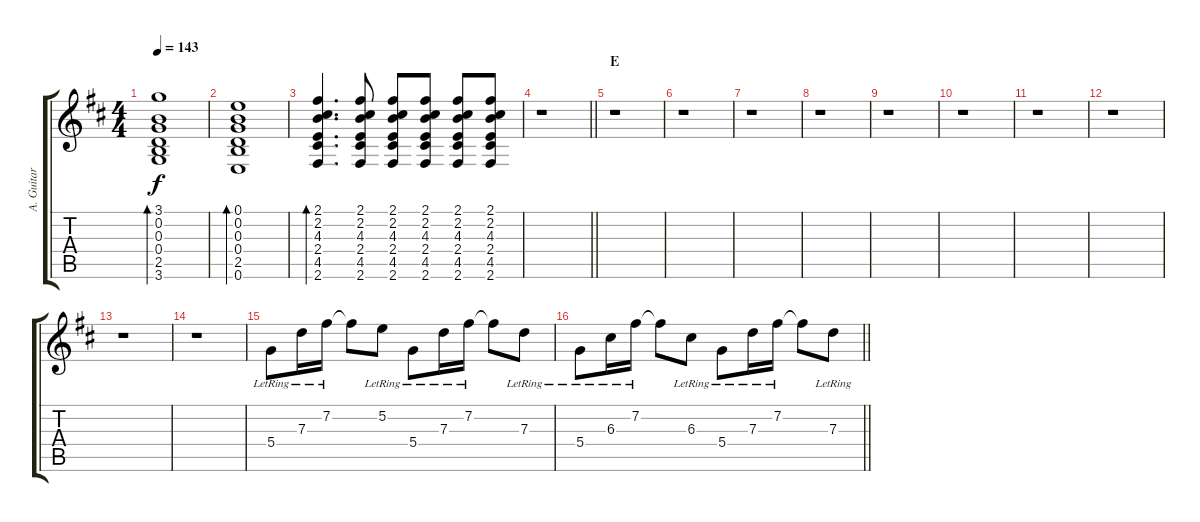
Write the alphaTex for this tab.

\track ("A. Guitar" "A. Guitar") {instrument acousticguitarsteel}
\staff {score tabs}
\tuning (E4 B3 G3 D3 A2 E2) {hide}
\ts (4 4)
\tempo 143
\clef g2
\ks d
(3.1 0.2 0.3 0.4 2.5 3.6).1{bd 120 dy f} |
(0.1 0.2 0.3 0.4 2.5 0.6).1{bd 120} |
(2.1 2.2 4.3 2.4 4.5 2.6).4{d bd 120} (2.1 2.2 4.3 2.4 4.5 2.6).8 (2.1 2.2 4.3 2.4 4.5 2.6).8 (2.1 2.2 4.3 2.4 4.5 2.6).8 (2.1 2.2 4.3 2.4 4.5 2.6).8 (2.1 2.2 4.3 2.4 4.5 2.6).8 |
\barLineRight lightlight
r.1 |
\section ("" "E")
r.1 |
r.1 |
r.1 |
r.1 |
r.1 |
r.1 |
r.1 |
r.1 |
r.1 |
r.1 |
5.4{lr}.8 7.3{lr}.16 7.2{lr}.16 7.2{t}.8 5.2{lr}.8 5.4{lr}.8 7.3{lr}.16 7.2{lr}.16 7.2{t}.8 7.3{lr}.8 |
\barLineRight lightlight
5.4{lr}.8 6.3{lr}.16 7.2{lr}.16 7.2{t}.8 6.3{lr}.8 5.4{lr}.8 7.3{lr}.16 7.2{lr}.16 7.2{t}.8 7.3{lr}.8
